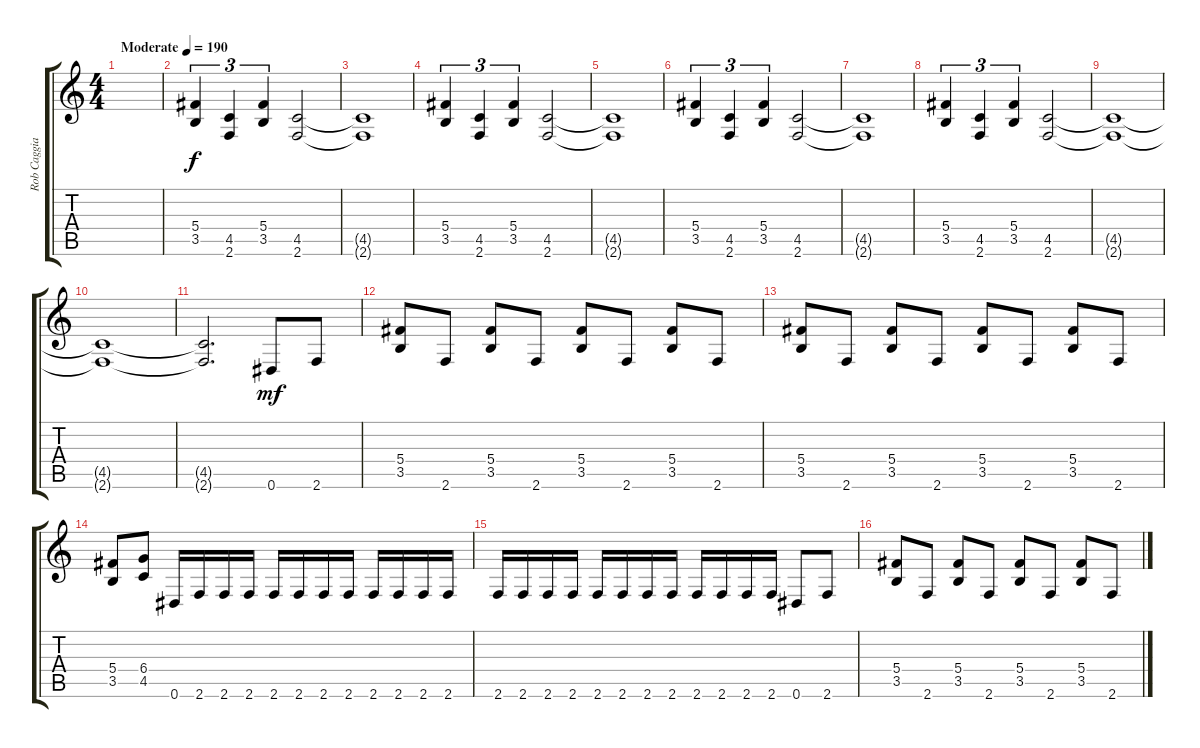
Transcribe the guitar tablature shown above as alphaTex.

\track ("Rob Caggiano" "Rob Caggia") {instrument distortionguitar}
\staff {score tabs}
\tuning (Eb4 Bb3 Gb3 Db3 Ab2 Eb2) {hide}
\ts (4 4)
\tempo (190 "Moderate")
\clef g2
\ks c
|
(5.4 3.5).4{tu (3 2)} (4.5 2.6).4{tu (3 2)} (5.4 3.5).4{tu (3 2)} (4.5 2.6).2 |
(4.5{t} 2.6{t}).1 |
(5.4 3.5).4{tu (3 2)} (4.5 2.6).4{tu (3 2)} (5.4 3.5).4{tu (3 2)} (4.5 2.6).2 |
(4.5{t} 2.6{t}).1 |
(5.4 3.5).4{tu (3 2)} (4.5 2.6).4{tu (3 2)} (5.4 3.5).4{tu (3 2)} (4.5 2.6).2 |
(4.5{t} 2.6{t}).1 |
(5.4 3.5).4{tu (3 2)} (4.5 2.6).4{tu (3 2)} (5.4 3.5).4{tu (3 2)} (4.5 2.6).2 |
(4.5{t} 2.6{t}).1 |
(4.5{t} 2.6{t}).1 |
(4.5{t} 2.6{t}).2{d} 0.6.8{dy mf} 2.6.8 |
(5.4 3.5).8 2.6.8 (5.4 3.5).8 2.6.8 (5.4 3.5).8 2.6.8 (5.4 3.5).8 2.6.8 |
(5.4 3.5).8 2.6.8 (5.4 3.5).8 2.6.8 (5.4 3.5).8 2.6.8 (5.4 3.5).8 2.6.8 |
(5.4 3.5).8 (6.4 4.5).8 0.6.16 2.6.16 2.6.16 2.6.16 2.6.16 2.6.16 2.6.16 2.6.16 2.6.16 2.6.16 2.6.16 2.6.16 |
2.6.16 2.6.16 2.6.16 2.6.16 2.6.16 2.6.16 2.6.16 2.6.16 2.6.16 2.6.16 2.6.16 2.6.16 0.6.8 2.6.8 |
(5.4 3.5).8 2.6.8 (5.4 3.5).8 2.6.8 (5.4 3.5).8 2.6.8 (5.4 3.5).8 2.6.8
